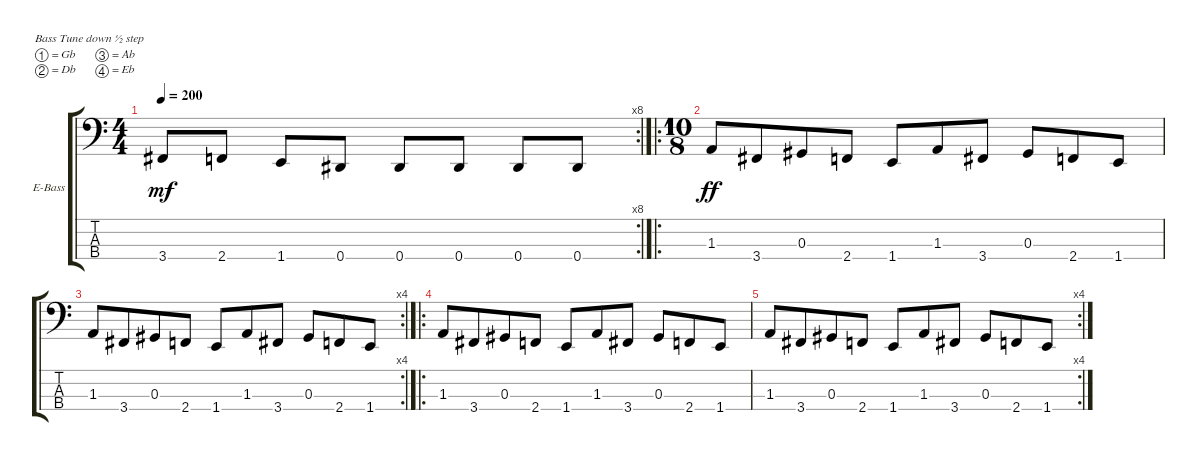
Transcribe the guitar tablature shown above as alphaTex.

\defaultSystemsLayout 4
\bracketExtendMode groupsimilarinstruments
\firstSystemTrackNameOrientation horizontal
\otherSystemsTrackNameOrientation horizontal
\track ("Alex Wobblester" "E-Bass") {instrument electricbassfinger}
\staff {score tabs}
\tuning (Gb2 Db2 Ab1 Eb1)
\rc 8
\ts (4 4)
\tempo 200
\clef f4
\ks c
3.4.8{dy mf} 2.4.8 1.4.8 0.4.8 0.4.8 0.4.8 0.4.8 0.4.8 |
\ro
\ts (10 8)
1.3.8{dy ff} 3.4.8 0.3.8 2.4.8 1.4.8 1.3.8 3.4.8 0.3.8 2.4.8 1.4.8 |
\rc 4
1.3.8 3.4.8 0.3.8 2.4.8 1.4.8 1.3.8 3.4.8 0.3.8 2.4.8 1.4.8 |
\ro
1.3.8 3.4.8 0.3.8 2.4.8 1.4.8 1.3.8 3.4.8 0.3.8 2.4.8 1.4.8 |
\rc 4
1.3.8 3.4.8 0.3.8 2.4.8 1.4.8 1.3.8 3.4.8 0.3.8 2.4.8 1.4.8
